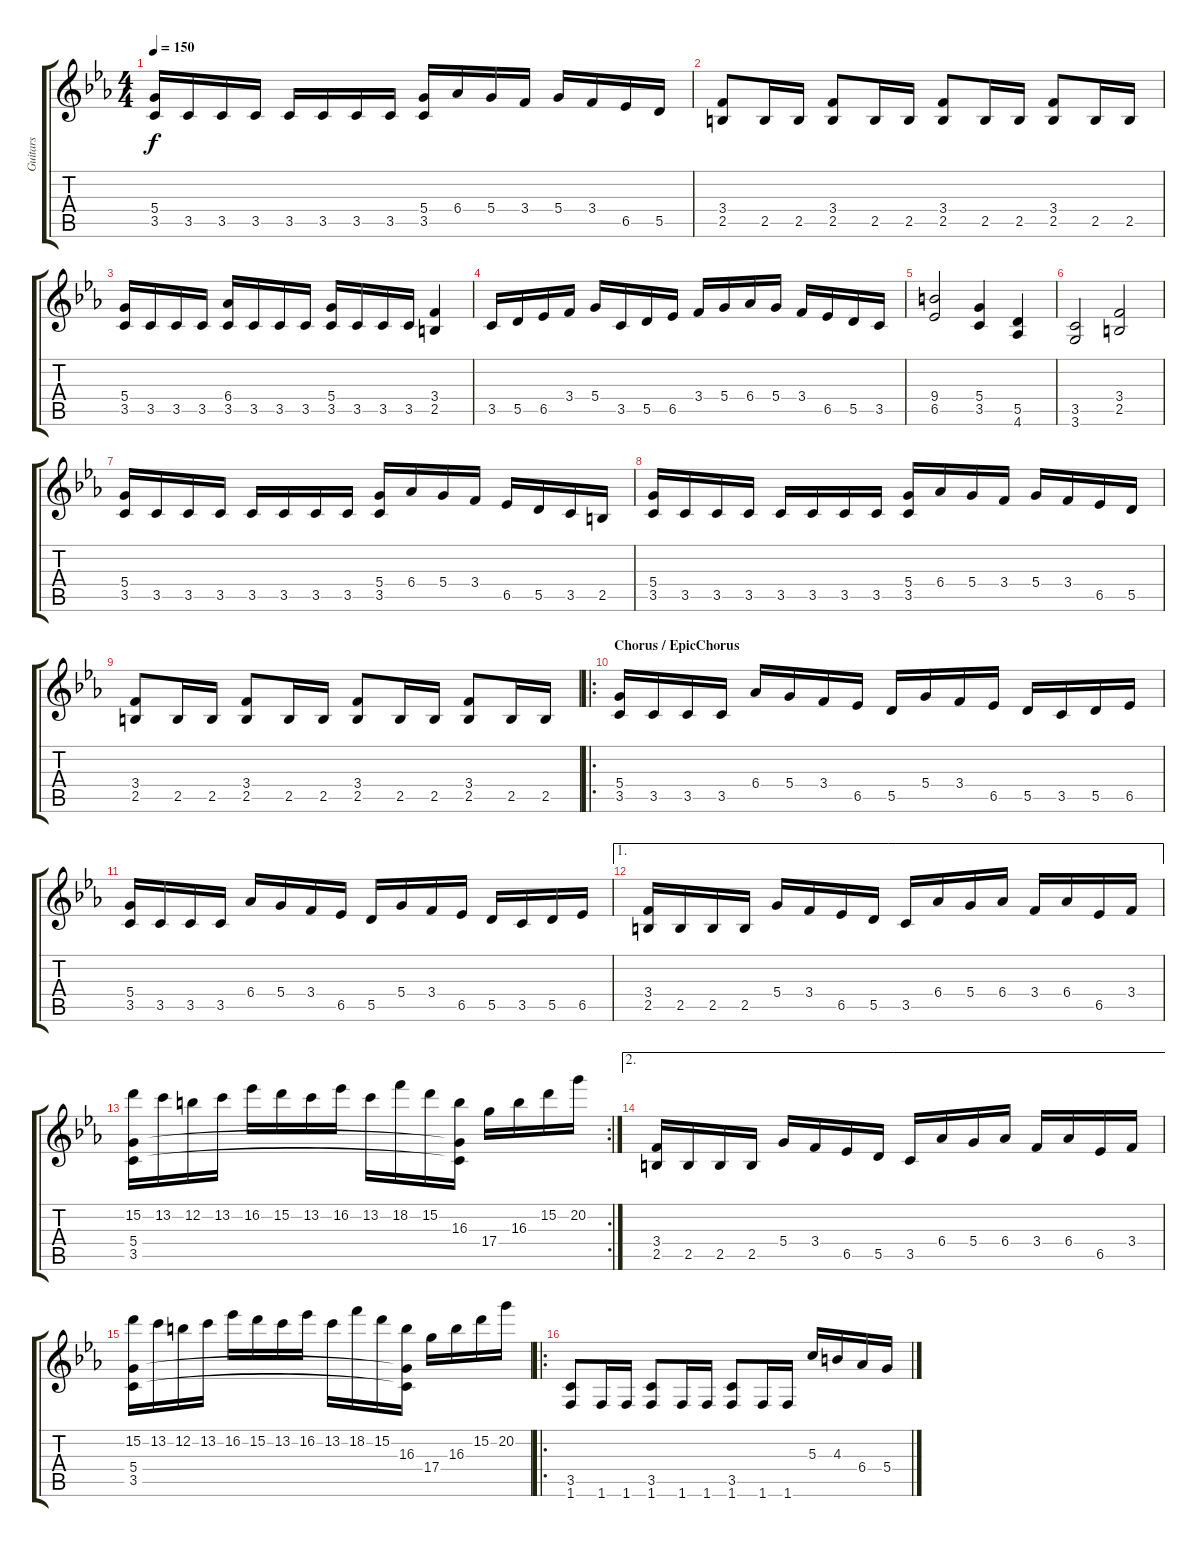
\track ("Guitars" "Guitars") {instrument overdrivenguitar}
\staff {score tabs}
\tuning (E4 B3 G3 D3 A2 E2) {hide}
\ts (4 4)
\tempo 150
\clef g2
\ks cminor
(5.4 3.5).16{dy f} 3.5.16 3.5.16 3.5.16 3.5.16 3.5.16 3.5.16 3.5.16 (5.4 3.5).16 6.4.16 5.4.16 3.4.16 5.4.16 3.4.16 6.5.16 5.5.16 |
(3.4 2.5).8 2.5.16 2.5.16 (3.4 2.5).8 2.5.16 2.5.16 (3.4 2.5).8 2.5.16 2.5.16 (3.4 2.5).8 2.5.16 2.5.16 |
(5.4 3.5).16 3.5.16 3.5.16 3.5.16 (6.4 3.5).16 3.5.16 3.5.16 3.5.16 (5.4 3.5).16 3.5.16 3.5.16 3.5.16 (3.4 2.5).4 |
3.5.16 5.5.16 6.5.16 3.4.16 5.4.16 3.5.16 5.5.16 6.5.16 3.4.16 5.4.16 6.4.16 5.4.16 3.4.16 6.5.16 5.5.16 3.5.16 |
(9.4 6.5).2 (5.4 3.5).4 (5.5 4.6).4 |
(3.5 3.6).2 (3.4 2.5).2 |
(5.4 3.5).16 3.5.16 3.5.16 3.5.16 3.5.16 3.5.16 3.5.16 3.5.16 (5.4 3.5).16 6.4.16 5.4.16 3.4.16 6.5.16 5.5.16 3.5.16 2.5.16 |
(5.4 3.5).16 3.5.16 3.5.16 3.5.16 3.5.16 3.5.16 3.5.16 3.5.16 (5.4 3.5).16 6.4.16 5.4.16 3.4.16 5.4.16 3.4.16 6.5.16 5.5.16 |
(3.4 2.5).8 2.5.16 2.5.16 (3.4 2.5).8 2.5.16 2.5.16 (3.4 2.5).8 2.5.16 2.5.16 (3.4 2.5).8 2.5.16 2.5.16 |
\ro
\section ("" "Chorus / EpicChorus")
(5.4 3.5).16 3.5.16 3.5.16 3.5.16 6.4.16 5.4.16 3.4.16 6.5.16 5.5.16 5.4.16 3.4.16 6.5.16 5.5.16 3.5.16 5.5.16 6.5.16 |
(5.4 3.5).16 3.5.16 3.5.16 3.5.16 6.4.16 5.4.16 3.4.16 6.5.16 5.5.16 5.4.16 3.4.16 6.5.16 5.5.16 3.5.16 5.5.16 6.5.16 |
\ae 1
(3.4 2.5).16 2.5.16 2.5.16 2.5.16 5.4.16 3.4.16 6.5.16 5.5.16 3.5.16 6.4.16 5.4.16 6.4.16 3.4.16 6.4.16 6.5.16 3.4.16 |
\rc 2
(15.2 5.4 3.5).16 13.2.16 12.2.16 13.2.16 16.2.16 15.2.16 13.2.16 16.2.16 13.2.16 18.2.16 15.2.16 (16.3 5.4{t} 3.5{t}).16 17.4.16 16.3.16 15.2.16 20.2.16 |
\ae 2
(3.4 2.5).16 2.5.16 2.5.16 2.5.16 5.4.16 3.4.16 6.5.16 5.5.16 3.5.16 6.4.16 5.4.16 6.4.16 3.4.16 6.4.16 6.5.16 3.4.16 |
(15.2 5.4 3.5).16 13.2.16 12.2.16 13.2.16 16.2.16 15.2.16 13.2.16 16.2.16 13.2.16 18.2.16 15.2.16 (16.3 5.4{t} 3.5{t}).16 17.4.16 16.3.16 15.2.16 20.2.16 |
\ro
(3.5 1.6).8 1.6.16 1.6.16 (3.5 1.6).8 1.6.16 1.6.16 (3.5 1.6).8 1.6.16 1.6.16 5.3.16 4.3.16 6.4.16 5.4.16
